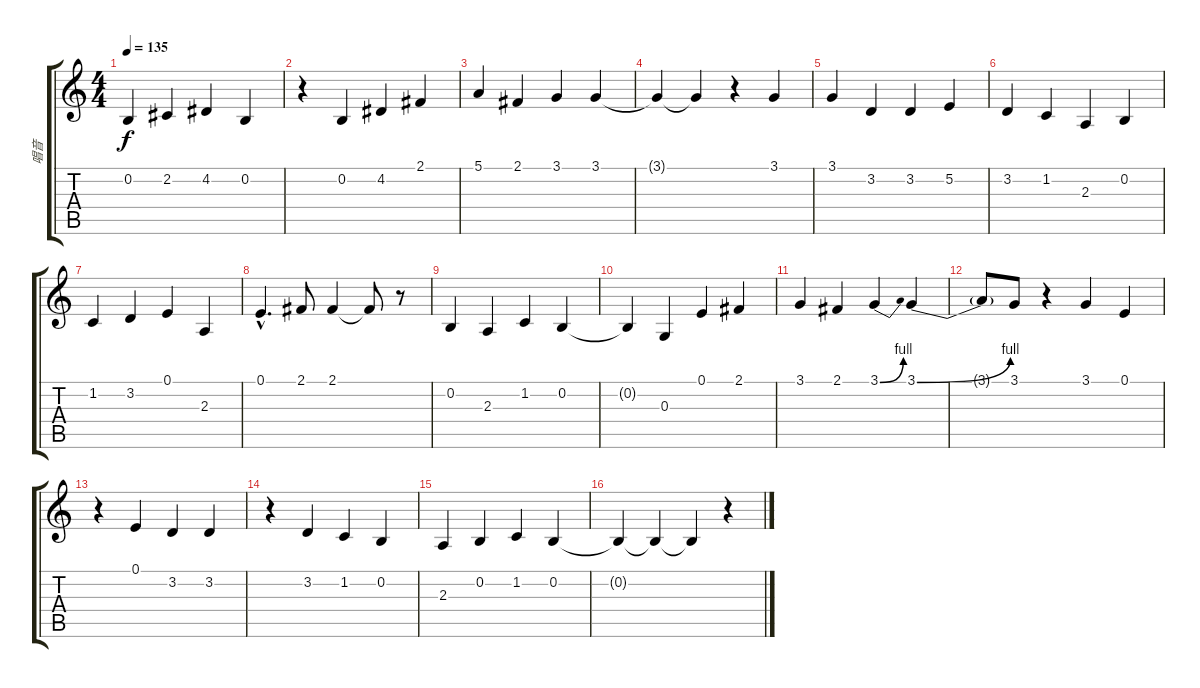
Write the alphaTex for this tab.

\track ("唱音" "唱音") {instrument sitar}
\staff {score tabs}
\tuning (E4 B3 G3 D3 A2 E2) {hide}
\ts (4 4)
\tempo 135
\clef g2
\ks c
0.2.4{dy f} 2.2.4 4.2.4 0.2.4 |
r.4 0.2.4 4.2.4 2.1.4 |
5.1.4 2.1.4 3.1.4 3.1.4 |
3.1{t}.4 3.1{t}.4 r.4 3.1.4 |
3.1.4 3.2.4 3.2.4 5.2.4 |
3.2.4 1.2.4 2.3.4 0.2.4 |
1.2.4 3.2.4 0.1.4 2.3.4 |
0.1{hac}.4{d} 2.1.8 2.1.4 2.1{t}.8 r.8 |
0.2.4 2.3.4 1.2.4 0.2.4 |
0.2{t}.4 0.3.4 0.1.4 2.1.4 |
3.1.4 2.1.4 3.1{be (bend 0 0 60 4)}.4 3.1{be (bend 0 0 60 4)}.4 |
3.1{t}.8 3.1.8 r.4 3.1.4 0.1.4 |
r.4 0.1.4 3.2.4 3.2.4 |
r.4 3.2.4 1.2.4 0.2.4 |
2.3.4 0.2.4 1.2.4 0.2.4 |
0.2{t}.4 0.2{t}.4 0.2{t}.4 r.4
